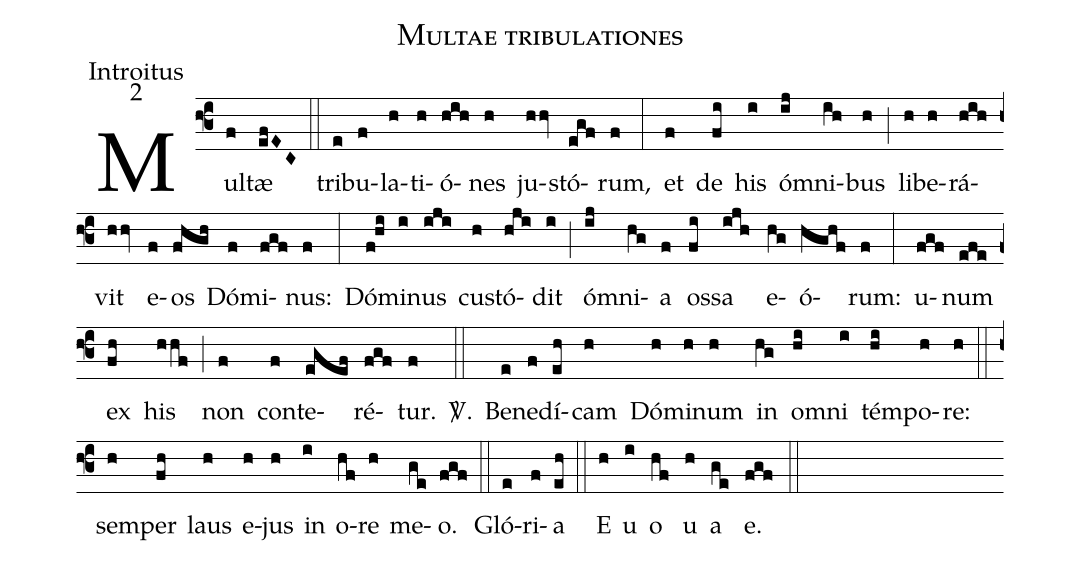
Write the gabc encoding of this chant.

name:Multae tribulationes;
office-part:Introitus;
mode:2;
%%
(f3) Mul(f)tæ(efEC) (::) tri(e)bu(f)la(h)ti(h)ó(hih)nes(h) ju(hhv)stó(egf)rum,(f) (:) et(f) de(fi) his(i) ó(ij)mni(ih)bus(h) (;) li(h)be(h)rá(hih)vit(hhv) e(f)os(fhgh) Dó(f)mi(fgf)nus:(f) (:) Dó(f!hi)mi(i)nus(iji) cu(h)stó(hji)dit(i) (;) ó(ij)mni(hg)a(f) os(fi)sa(ijh) e(hg)ó(hghf)rum:(f) (:) u(fgf)num(efe) ex(fh) his(hhf) (;) non(f) con(f)te(egef)ré(fgf)tur.(f) <sp>V/</sp>.(::) Be(e)ne(f)dí(eh)cam(h) Dó(h)mi(h)num(h) in(hg) o(hi)mni(i) tém(hi)po(h)re:(h) (::) sem(h)per(fh) laus(h) e(h)jus(h) in(i) o(hf)re(h) me(ge)o.(fgf) (::) Gló(e)ri(f)a(eh) (::) E(h) u(i) o(hf) u(h) a(ge) e.(fgf) (::)
